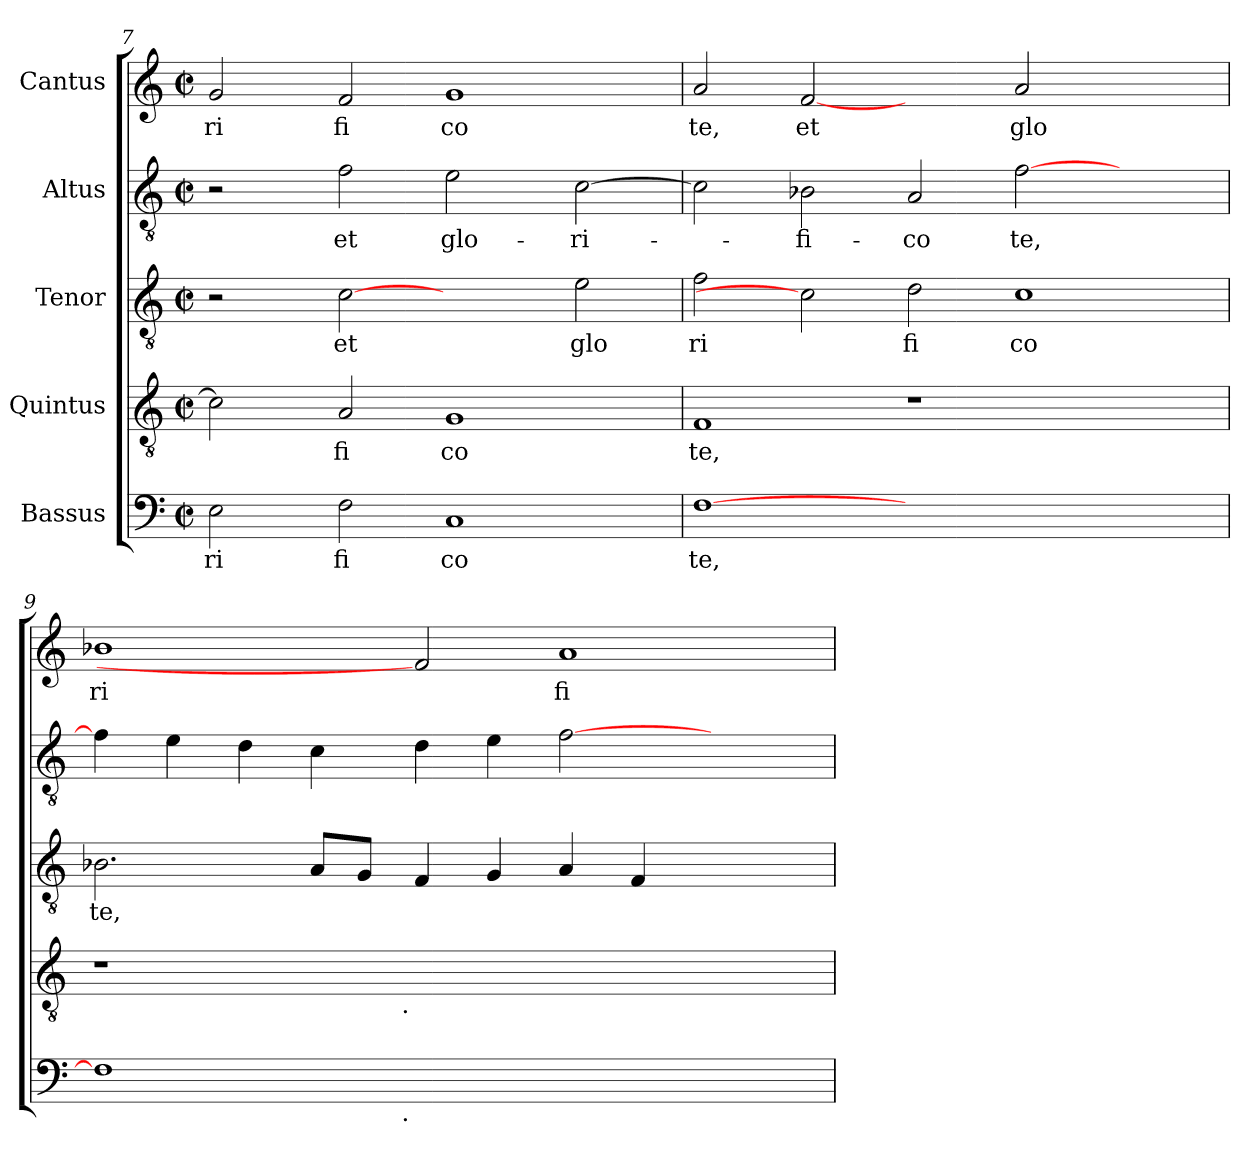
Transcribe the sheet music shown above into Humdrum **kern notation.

**kern	**text	**kern	**text	**kern	**text	**kern	**text	**kern	**text
*part5	*part5	*part4	*part4	*part3	*part3	*part2	*part2	*part1	*part1
*staff5	*staff5	*staff4	*staff4	*staff3	*staff3	*staff2	*staff2	*staff1	*staff1
*I"Bassus	*	*I"Quintus	*	*I"Tenor	*	*I"Altus	*	*I"Cantus	*
!!LO:LB:g=z
*clefF4	*	*clefGv2	*	*clefGv2	*	*clefGv2	*	*clefG2	*
*	*	*k[]	*	*	*	*	*	*	*
*	*	*C:	*	*	*	*	*	*	*
*M2/2	*	*M2/2	*	*M2/2	*	*M2/2	*	*M2/2	*
*met(c|)	*	*met(c|)	*	*met(c|)	*	*met(c|)	*	*met(c|)	*
=7	=7	=7	=7	=7	=7	=7	=7	=7	=7
!	!LO:LY:b:cj	!	!	!	!	!	!	!	!LO:LY:b:cj
*	*	*^	*	*	*	*	*	*	*
2E\	ri	2c\]	16ryy	.	2r	.	2r	.	2g/	ri
.	.	.	1ryy	.	.	.	.	.	.	.
!	!LO:LY:b:cj	!	!	!LO:LY:b:cj	!	!LO:LY:b:cj	!	!LO:LY:b:cj	!	!LO:LY:b:cj
2F\	fi	2A/	.	fi	[2c	et	2f\	et	2f/	fi
!	!LO:LY:b:cj	!	!	!LO:LY:b:cj	!	!	!	!LO:LY:b:cj	!	!LO:LY:b:cj
1C	co	1G	.	co	2ryy	.	2e\	glo-	1g	co
.	.	.	2...ryy	.	.	.	.	.	.	.
!	!	!	!	!	!	!LO:LY:b:cj	!	!LO:LY:b:cj	!	!
.	.	.	.	.	2e\	glo	[>2c\	-ri-	.	.
=8	=8	=8	=8	=8	=8	=8	=8	=8	=8	=8
!	!LO:LY:b:cj	!	!	!LO:LY:b:cj	!	!LO:LY:b:cj	!	!	!	!LO:LY:b:cj
*	*	*v	*v	*	*	*	*	*	*	*
[1F	te,	1F	te,	2f\	ri	2c\]	.	2a/	te,
!	!	!	!	!	!	!	!LO:LY:b:cj	!	!LO:LY:b:cj
.	.	.	.	2c]	.	2B-X\	-fi-	[2f	et
!	!	!	!	!	!LO:LY:b:cj	!	!LO:LY:b:cj	!	!
1.ryy	.	1r	.	2d\	fi	2A/	-co	2ryy	.
!	!	!	!	!	!LO:LY:b:cj	!	!LO:LY:b:cj	!	!LO:LY:b:cj
.	.	.	.	1c	co	[>2f\	te,	2a/	glo
.	.	2ryy	.	.	.	2ryy	.	2ryy	.
=9	=9	=9	=9	=9	=9	=9	=9	=9	=9
!	!	!	!	!	!LO:LY:b:cj	!	!	!	!LO:LY:b:cj
*^	*	*^	*	*	*	*	*	*	*
1F]	2ryy	.	1r	2ryy	.	2.B-X\	te,	4f\]	.	1b-	ri
.	.	.	.	.	.	.	.	4e\	.	.	.
.	4ryy	.	.	4ryy	.	.	.	4d\	.	.	.
.	8...ryy	.	.	8...ryy	.	8A/L	.	4c\	.	.	.
.	.	.	.	.	.	8G/J	.	.	.	.	.
!	!	!	!	!LO:TX:b:t=.	!	!	!	!	!	!	!
!	!LO:TX:b:t=.	!	!	!	!	!	!	!	!	!	!
.	1ryy	.	.	1ryy	.	.	.	.	.	.	.
1.ryy	.	.	1.ryy	.	.	4F/	.	4d\	.	2f]	.
.	.	.	.	.	.	4G/	.	4e\	.	.	.
!	!	!	!	!	!	!	!	!	!	!	!LO:LY:b:cj
.	.	.	.	.	.	4A/	.	[>2f\	.	1a	fi
.	.	.	.	.	.	4F/	.	.	.	.	.
.	2ryy	.	.	2ryy	.	.	.	.	.	.	.
.	.	.	.	.	.	2ryy	.	2ryy	.	.	.
.	64ryy	.	.	64ryy	.	.	.	.	.	.	.
*v	*v	*	*	*	*	*	*	*	*	*	*
*	*	*v	*v	*	*	*	*	*	*	*
=	=	=	=	=	=	=	=	=	=
*-	*-	*-	*-	*-	*-	*-	*-	*-	*-
